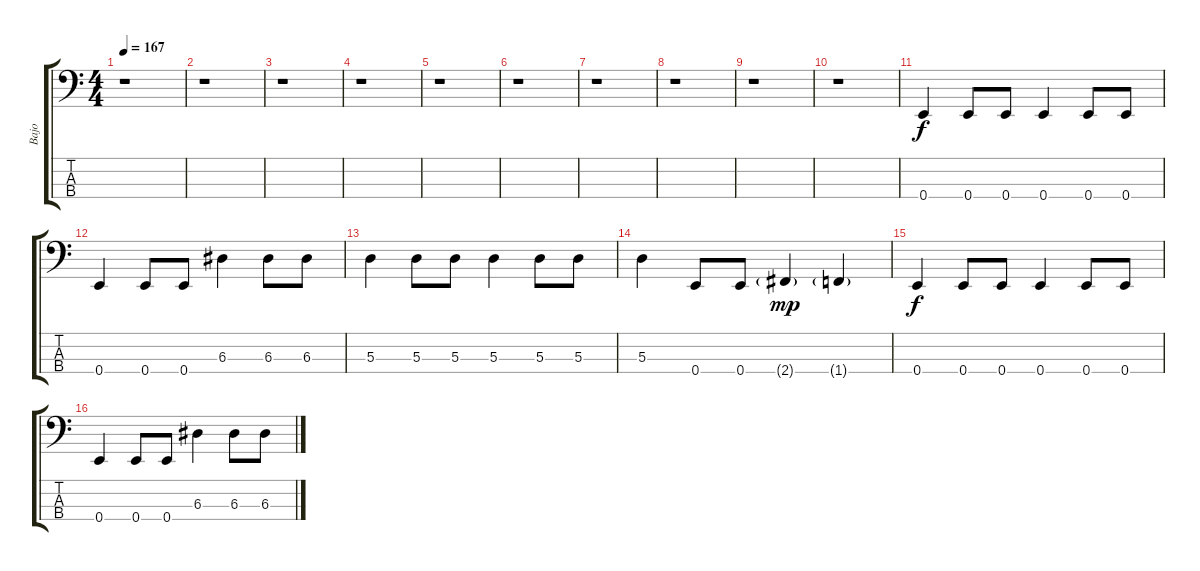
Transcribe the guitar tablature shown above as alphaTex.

\track ("Bajo" "Bajo") {instrument electricbasspick}
\staff {score tabs}
\tuning (G2 D2 A1 E1) {hide}
\ts (4 4)
\tempo 167
\clef f4
\ks c
r.1{dy f} |
r.1 |
r.1 |
r.1 |
r.1 |
r.1 |
r.1 |
r.1 |
r.1 |
r.1 |
0.4.4 0.4.8 0.4.8 0.4.4 0.4.8 0.4.8 |
0.4.4 0.4.8 0.4.8 6.3.4 6.3.8 6.3.8 |
5.3.4 5.3.8 5.3.8 5.3.4 5.3.8 5.3.8 |
5.3.4 0.4.8 0.4.8 2.4{g}.4{dy mp} 1.4{g}.4 |
0.4.4{dy f} 0.4.8 0.4.8 0.4.4 0.4.8 0.4.8 |
0.4.4 0.4.8 0.4.8 6.3.4 6.3.8 6.3.8
